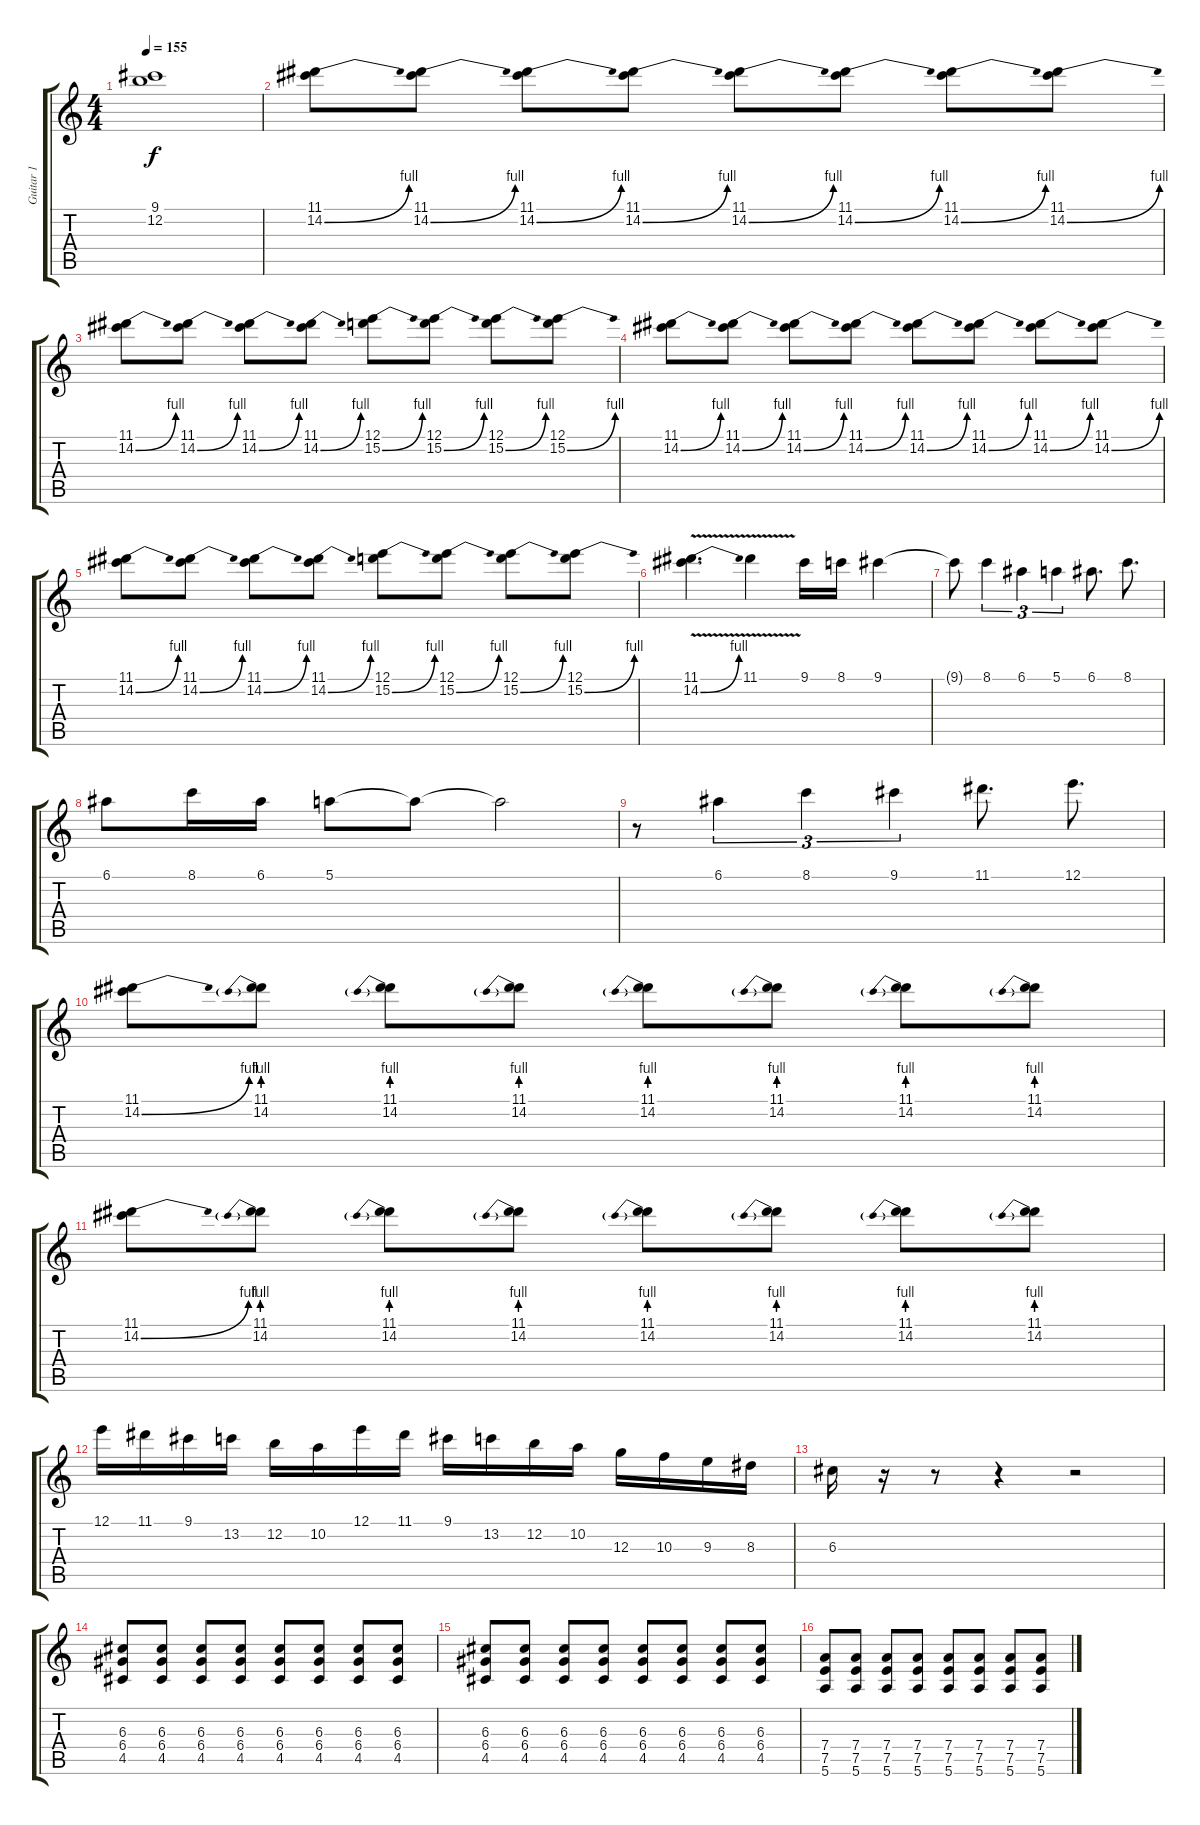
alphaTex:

\track ("Guitar 1" "Guitar 1") {instrument overdrivenguitar}
\staff {score tabs}
\tuning (E4 B3 G3 D3 A2 E2) {hide}
\ts (4 4)
\tempo 155
\clef g2
\ks c
(9.1{t} 12.2{t}).1{dy f} |
(11.1 14.2{be (bend 0 0 60 4)}).8 (11.1 14.2{be (bend 0 0 60 4)}).8 (11.1 14.2{be (bend 0 0 60 4)}).8 (11.1 14.2{be (bend 0 0 60 4)}).8 (11.1 14.2{be (bend 0 0 60 4)}).8 (11.1 14.2{be (bend 0 0 60 4)}).8 (11.1 14.2{be (bend 0 0 60 4)}).8 (11.1 14.2{be (bend 0 0 60 4)}).8 |
(11.1 14.2{be (bend 0 0 60 4)}).8 (11.1 14.2{be (bend 0 0 60 4)}).8 (11.1 14.2{be (bend 0 0 60 4)}).8 (11.1 14.2{be (bend 0 0 60 4)}).8 (12.1 15.2{be (bend 0 0 60 4)}).8 (12.1 15.2{be (bend 0 0 60 4)}).8 (12.1 15.2{be (bend 0 0 60 4)}).8 (12.1 15.2{be (bend 0 0 60 4)}).8 |
(11.1 14.2{be (bend 0 0 60 4)}).8 (11.1 14.2{be (bend 0 0 60 4)}).8 (11.1 14.2{be (bend 0 0 60 4)}).8 (11.1 14.2{be (bend 0 0 60 4)}).8 (11.1 14.2{be (bend 0 0 60 4)}).8 (11.1 14.2{be (bend 0 0 60 4)}).8 (11.1 14.2{be (bend 0 0 60 4)}).8 (11.1 14.2{be (bend 0 0 60 4)}).8 |
(11.1 14.2{be (bend 0 0 60 4)}).8 (11.1 14.2{be (bend 0 0 60 4)}).8 (11.1 14.2{be (bend 0 0 60 4)}).8 (11.1 14.2{be (bend 0 0 60 4)}).8 (12.1 15.2{be (bend 0 0 60 4)}).8 (12.1 15.2{be (bend 0 0 60 4)}).8 (12.1 15.2{be (bend 0 0 60 4)}).8 (12.1 15.2{be (bend 0 0 60 4)}).8 |
(11.1{v} 14.2{be (bend 0 0 60 4)}).4{d} 11.1{v}.4 9.1.16 8.1.16 9.1.4 |
9.1{t}.8 8.1.4{tu (3 2)} 6.1.4{tu (3 2)} 5.1.4{tu (3 2)} 6.1.8{d} 8.1.8{d} |
6.1.8 8.1.16 6.1.16 5.1.8 5.1{t}.8 5.1{t}.2 |
r.8 6.1.4{tu (3 2)} 8.1.4{tu (3 2)} 9.1.4{tu (3 2)} 11.1.8{d} 12.1.8{d} |
(11.1 14.2{be (bend 0 0 60 4)}).8 (11.1 14.2{be (prebend 0 4 60 4)}).8 (11.1 14.2{be (prebend 0 4 60 4)}).8 (11.1 14.2{be (prebend 0 4 60 4)}).8 (11.1 14.2{be (prebend 0 4 60 4)}).8 (11.1 14.2{be (prebend 0 4 60 4)}).8 (11.1 14.2{be (prebend 0 4 60 4)}).8 (11.1 14.2{be (prebend 0 4 60 4)}).8 |
(11.1 14.2{be (bend 0 0 60 4)}).8 (11.1 14.2{be (prebend 0 4 60 4)}).8 (11.1 14.2{be (prebend 0 4 60 4)}).8 (11.1 14.2{be (prebend 0 4 60 4)}).8 (11.1 14.2{be (prebend 0 4 60 4)}).8 (11.1 14.2{be (prebend 0 4 60 4)}).8 (11.1 14.2{be (prebend 0 4 60 4)}).8 (11.1 14.2{be (prebend 0 4 60 4)}).8 |
12.1.16 11.1.16 9.1.16 13.2.16 12.2.16 10.2.16 12.1.16 11.1.16 9.1.16 13.2.16 12.2.16 10.2.16 12.3.16 10.3.16 9.3.16 8.3.16 |
6.3.16 r.16 r.8 r.4 r.2 |
(6.3 6.4 4.5).8 (6.3 6.4 4.5).8 (6.3 6.4 4.5).8 (6.3 6.4 4.5).8 (6.3 6.4 4.5).8 (6.3 6.4 4.5).8 (6.3 6.4 4.5).8 (6.3 6.4 4.5).8 |
(6.3 6.4 4.5).8 (6.3 6.4 4.5).8 (6.3 6.4 4.5).8 (6.3 6.4 4.5).8 (6.3 6.4 4.5).8 (6.3 6.4 4.5).8 (6.3 6.4 4.5).8 (6.3 6.4 4.5).8 |
(7.4 7.5 5.6).8 (7.4 7.5 5.6).8 (7.4 7.5 5.6).8 (7.4 7.5 5.6).8 (7.4 7.5 5.6).8 (7.4 7.5 5.6).8 (7.4 7.5 5.6).8 (7.4 7.5 5.6).8
